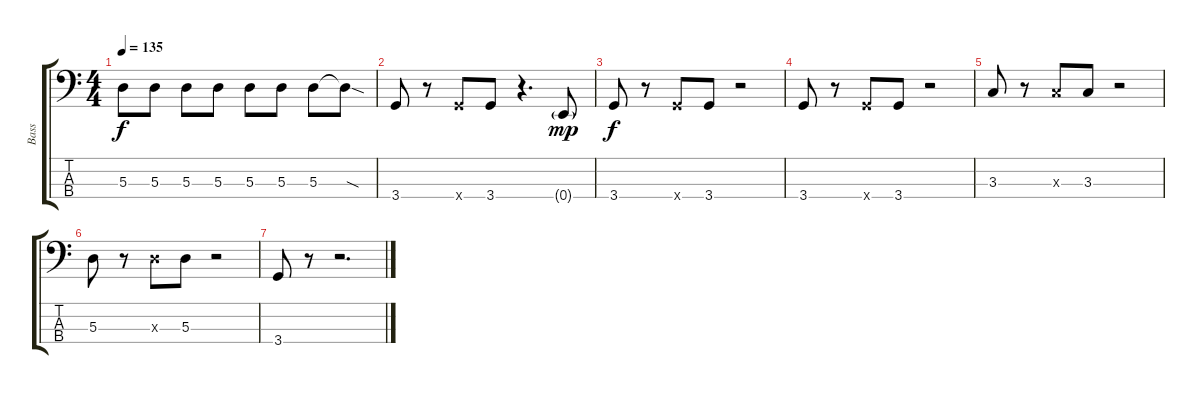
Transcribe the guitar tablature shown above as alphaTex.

\track ("Bass" "Bass") {instrument electricbassfinger}
\staff {score tabs}
\tuning (G2 D2 A1 E1) {hide}
\ts (4 4)
\tempo 135
\clef f4
\ks c
5.3.8{dy f} 5.3.8 5.3.8 5.3.8 5.3.8 5.3.8 5.3.8 5.3{sod t}.8 |
3.4.8 r.8 3.4{x}.8 3.4.8 r.4{d} 0.4{g}.8{dy mp} |
3.4.8{dy f} r.8 3.4{x}.8 3.4.8 r.2 |
3.4.8 r.8 3.4{x}.8 3.4.8 r.2 |
3.3.8 r.8 3.3{x}.8 3.3.8 r.2 |
5.3.8 r.8 5.3{x}.8 5.3.8 r.2 |
3.4.8 r.8 r.2{d}
